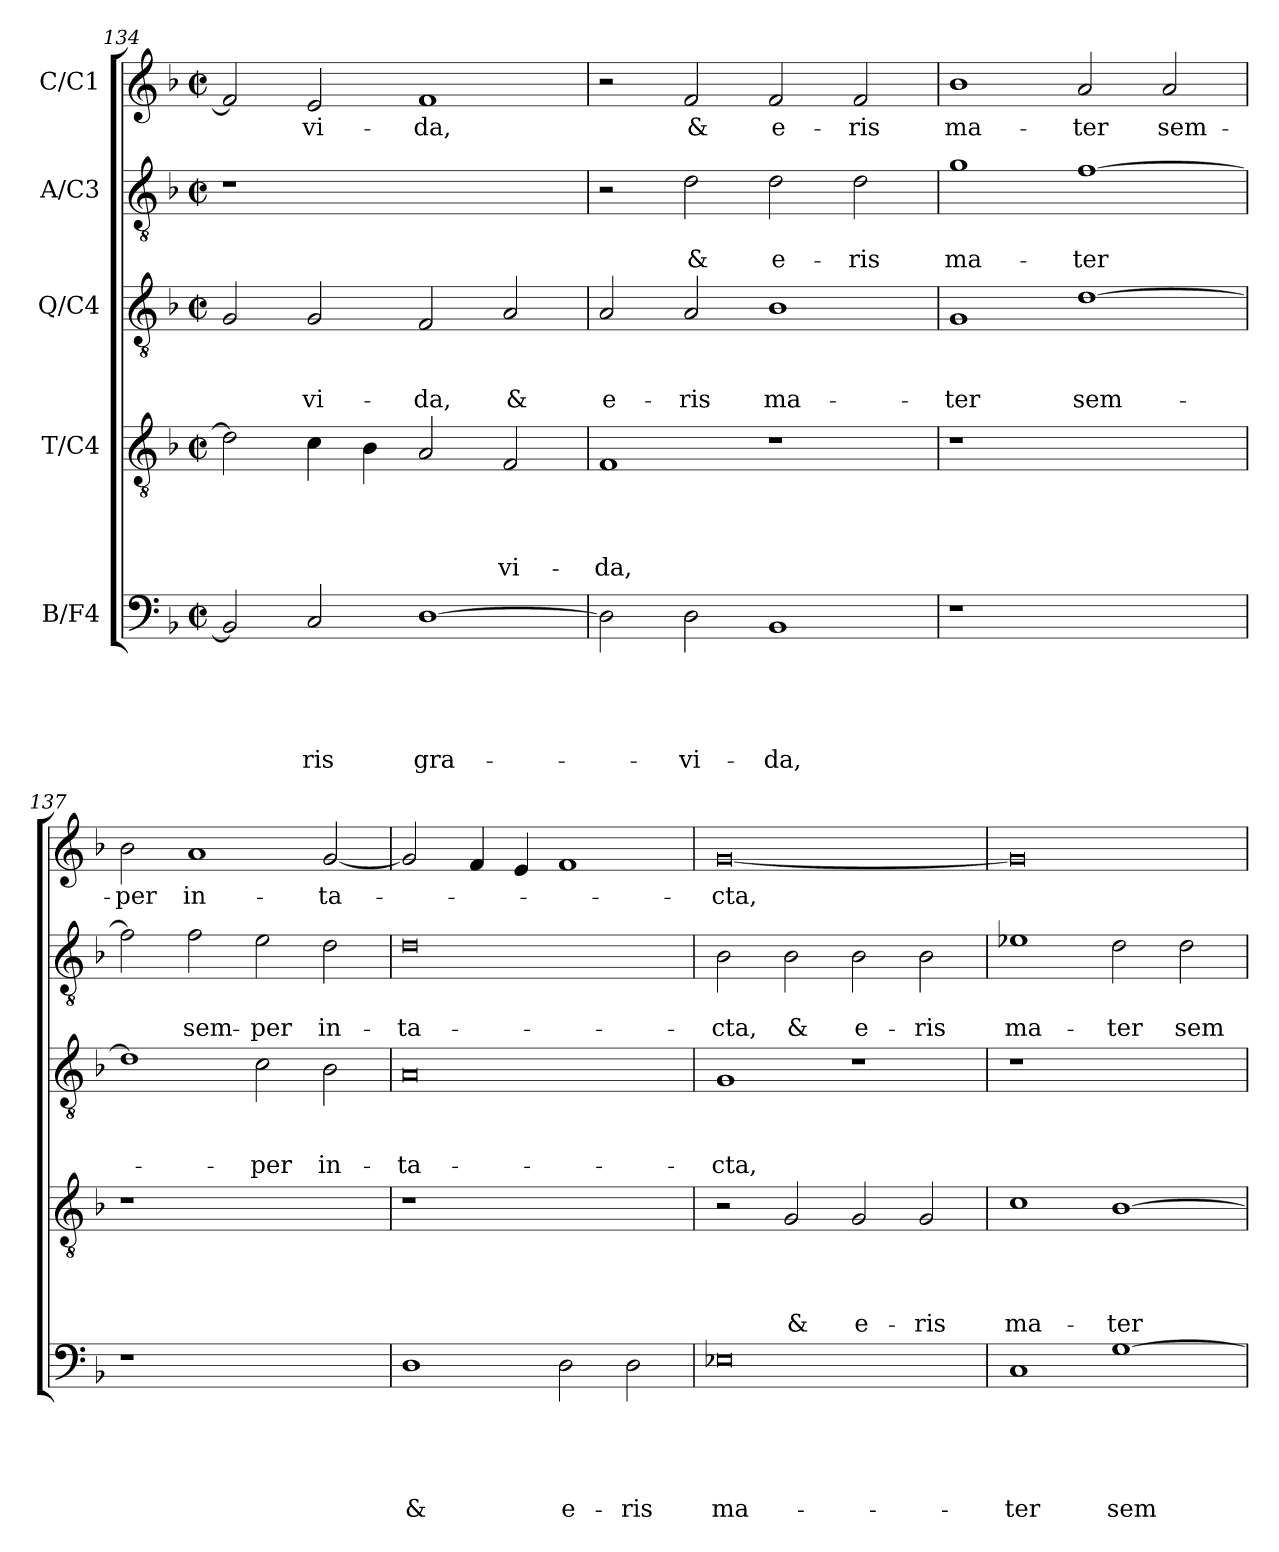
**kern	**text	**text	**text	**text	**text	**kern	**text	**text	**text	**text	**kern	**text	**text	**text	**kern	**text	**text	**kern	**text
*part5	*part5	*part5	*part5	*part5	*part5	*part4	*part4	*part4	*part4	*part4	*part3	*part3	*part3	*part3	*part2	*part2	*part2	*part1	*part1
*staff5	*staff5	*staff5	*staff5	*staff5	*staff5	*staff4	*staff4	*staff4	*staff4	*staff4	*staff3	*staff3	*staff3	*staff3	*staff2	*staff2	*staff2	*staff1	*staff1
*I"B/F4	*	*	*	*	*	*I"T/C4	*	*	*	*	*I"Q/C4	*	*	*	*I"A/C3	*	*	*I"C/C1	*
*clefF4	*	*	*	*	*	*clefGv2	*	*	*	*	*clefGv2	*	*	*	*clefGv2	*	*	*clefG2	*
*k[b-]	*	*	*	*	*	*k[b-]	*	*	*	*	*k[b-]	*	*	*	*k[b-]	*	*	*k[b-]	*
*F:	*	*	*	*	*	*F:	*	*	*	*	*F:	*	*	*	*F:	*	*	*F:	*
*M2/2	*	*	*	*	*	*M2/2	*	*	*	*	*M2/2	*	*	*	*M2/2	*	*	*M2/2	*
*met(c|)	*	*	*	*	*	*met(c|)	*	*	*	*	*met(c|)	*	*	*	*met(c|)	*	*	*met(c|)	*
=134	=134	=134	=134	=134	=134	=134	=134	=134	=134	=134	=134	=134	=134	=134	=134	=134	=134	=134	=134
2BB-/]	.	.	.	.	.	2d\]	.	.	.	.	2G/	.	.	.	1r	.	.	2f/]	.
!	!	!	!	!	!LO:LY:b	!	!	!	!	!	!	!	!	!LO:LY:b	!	!	!	!	!LO:LY:b
2C/	.	.	.	.	-ris	4c\	.	.	.	.	2G/	.	.	-vi-	.	.	.	2e/	-vi-
.	.	.	.	.	.	4B-\	.	.	.	.	.	.	.	.	.	.	.	.	.
!	!	!	!	!	!LO:LY:b	!	!	!	!	!	!	!	!	!LO:LY:b	!	!	!	!	!LO:LY:b
[1D	.	.	.	.	gra-	2A/	.	.	.	.	2F/	.	.	-da,	1ryy	.	.	1f	-da,
!	!	!	!	!	!	!	!	!	!	!LO:LY:b	!	!	!	!LO:LY:b	!	!	!	!	!
.	.	.	.	.	.	2F/	.	.	.	-vi-	2A/	.	.	&	.	.	.	.	.
=135	=135	=135	=135	=135	=135	=135	=135	=135	=135	=135	=135	=135	=135	=135	=135	=135	=135	=135	=135
!	!	!	!	!	!	!	!	!	!	!LO:LY:b	!	!	!	!LO:LY:b	!	!	!	!	!
2D\]	.	.	.	.	.	1F	.	.	.	-da,	2A/	.	.	e-	2r	.	.	2r	.
!	!	!	!	!	!LO:LY:b	!	!	!	!	!	!	!	!	!LO:LY:b	!	!	!LO:LY:b	!	!LO:LY:b
2D\	.	.	.	.	-vi-	.	.	.	.	.	2A/	.	.	-ris	2d\	.	&	2f/	&
!	!	!	!	!	!LO:LY:b	!	!	!	!	!	!	!	!	!LO:LY:b	!	!	!LO:LY:b	!	!LO:LY:b
1BB-	.	.	.	.	-da,	1r	.	.	.	.	1B-	.	.	ma-	2d\	.	e-	2f/	e-
!	!	!	!	!	!	!	!	!	!	!	!	!	!	!	!	!	!LO:LY:b	!	!LO:LY:b
.	.	.	.	.	.	.	.	.	.	.	.	.	.	.	2d\	.	-ris	2f/	-ris
!!LO:LB:g=z
=136	=136	=136	=136	=136	=136	=136	=136	=136	=136	=136	=136	=136	=136	=136	=136	=136	=136	=136	=136
!	!	!	!	!	!	!	!	!	!	!	!	!	!	!LO:LY:b	!	!	!LO:LY:b	!	!LO:LY:b
1r	.	.	.	.	.	1r	.	.	.	.	1G	.	.	-ter	1g	.	ma-	1b-	ma-
!	!	!	!	!	!	!	!	!	!	!	!	!	!	!LO:LY:b	!	!	!LO:LY:b	!	!LO:LY:b
1ryy	.	.	.	.	.	1ryy	.	.	.	.	[1d	.	.	sem-	[1f	.	-ter	2a/	-ter
!	!	!	!	!	!	!	!	!	!	!	!	!	!	!	!	!	!	!	!LO:LY:b
.	.	.	.	.	.	.	.	.	.	.	.	.	.	.	.	.	.	2a/	sem-
=137	=137	=137	=137	=137	=137	=137	=137	=137	=137	=137	=137	=137	=137	=137	=137	=137	=137	=137	=137
!	!	!	!	!	!	!	!	!	!	!	!	!	!	!	!	!	!	!	!LO:LY:b
1r	.	.	.	.	.	1r	.	.	.	.	1d]	.	.	.	2f\]	.	.	2b-\	-per
!	!	!	!	!	!	!	!	!	!	!	!	!	!	!	!	!	!LO:LY:b	!	!LO:LY:b
.	.	.	.	.	.	.	.	.	.	.	.	.	.	.	2f\	.	sem-	1a	in-
!	!	!	!	!	!	!	!	!	!	!	!	!	!	!LO:LY:b	!	!	!LO:LY:b	!	!
1ryy	.	.	.	.	.	1ryy	.	.	.	.	2c\	.	.	-per	2e\	.	-per	.	.
!	!	!	!	!	!	!	!	!	!	!	!	!	!	!LO:LY:b	!	!	!LO:LY:b	!	!LO:LY:b
.	.	.	.	.	.	.	.	.	.	.	2B-\	.	.	in-	2d\	.	in-	[2g/	-ta-
=138	=138	=138	=138	=138	=138	=138	=138	=138	=138	=138	=138	=138	=138	=138	=138	=138	=138	=138	=138
!	!	!	!	!	!LO:LY:b	!	!	!	!	!	!	!	!	!LO:LY:b	!	!	!LO:LY:b	!	!
1D	.	.	.	.	&	1r	.	.	.	.	0A	.	.	-ta-	0d	.	-ta-	2g/]	.
.	.	.	.	.	.	.	.	.	.	.	.	.	.	.	.	.	.	4f/	.
.	.	.	.	.	.	.	.	.	.	.	.	.	.	.	.	.	.	4e/	.
!	!	!	!	!	!LO:LY:b	!	!	!	!	!	!	!	!	!	!	!	!	!	!
2D\	.	.	.	.	e-	1ryy	.	.	.	.	.	.	.	.	.	.	.	1f	.
!	!	!	!	!	!LO:LY:b	!	!	!	!	!	!	!	!	!	!	!	!	!	!
2D\	.	.	.	.	-ris	.	.	.	.	.	.	.	.	.	.	.	.	.	.
=139	=139	=139	=139	=139	=139	=139	=139	=139	=139	=139	=139	=139	=139	=139	=139	=139	=139	=139	=139
!	!	!	!	!	!LO:LY:b	!	!	!	!	!	!	!	!	!LO:LY:b	!	!	!LO:LY:b	!	!LO:LY:b
0E-X	.	.	.	.	ma-	2r	.	.	.	.	1G	.	.	-cta,	2B-\	.	-cta,	[0g	-cta,
!	!	!	!	!	!	!	!	!	!	!LO:LY:b	!	!	!	!	!	!	!LO:LY:b	!	!
.	.	.	.	.	.	2G/	.	.	.	&	.	.	.	.	2B-\	.	&	.	.
!	!	!	!	!	!	!	!	!	!	!LO:LY:b	!	!	!	!	!	!	!LO:LY:b	!	!
.	.	.	.	.	.	2G/	.	.	.	e-	1r	.	.	.	2B-\	.	e-	.	.
!	!	!	!	!	!	!	!	!	!	!LO:LY:b	!	!	!	!	!	!	!LO:LY:b	!	!
.	.	.	.	.	.	2G/	.	.	.	-ris	.	.	.	.	2B-\	.	-ris	.	.
=140	=140	=140	=140	=140	=140	=140	=140	=140	=140	=140	=140	=140	=140	=140	=140	=140	=140	=140	=140
!	!	!	!	!	!LO:LY:b	!	!	!	!	!LO:LY:b	!	!	!	!	!	!	!LO:LY:b	!	!
1C	.	.	.	.	-ter	1c	.	.	.	ma-	1r	.	.	.	1e-	.	ma-	0g]	.
!	!	!	!	!	!LO:LY:b	!	!	!	!	!LO:LY:b	!	!	!	!	!	!	!LO:LY:b	!	!
[1G	.	.	.	.	sem-	[1B-	.	.	.	-ter	1ryy	.	.	.	2d\	.	-ter	.	.
!	!	!	!	!	!	!	!	!	!	!	!	!	!	!	!	!	!LO:LY:b	!	!
.	.	.	.	.	.	.	.	.	.	.	.	.	.	.	2d\	.	sem-	.	.
=	=	=	=	=	=	=	=	=	=	=	=	=	=	=	=	=	=	=	=
*-	*-	*-	*-	*-	*-	*-	*-	*-	*-	*-	*-	*-	*-	*-	*-	*-	*-	*-	*-
